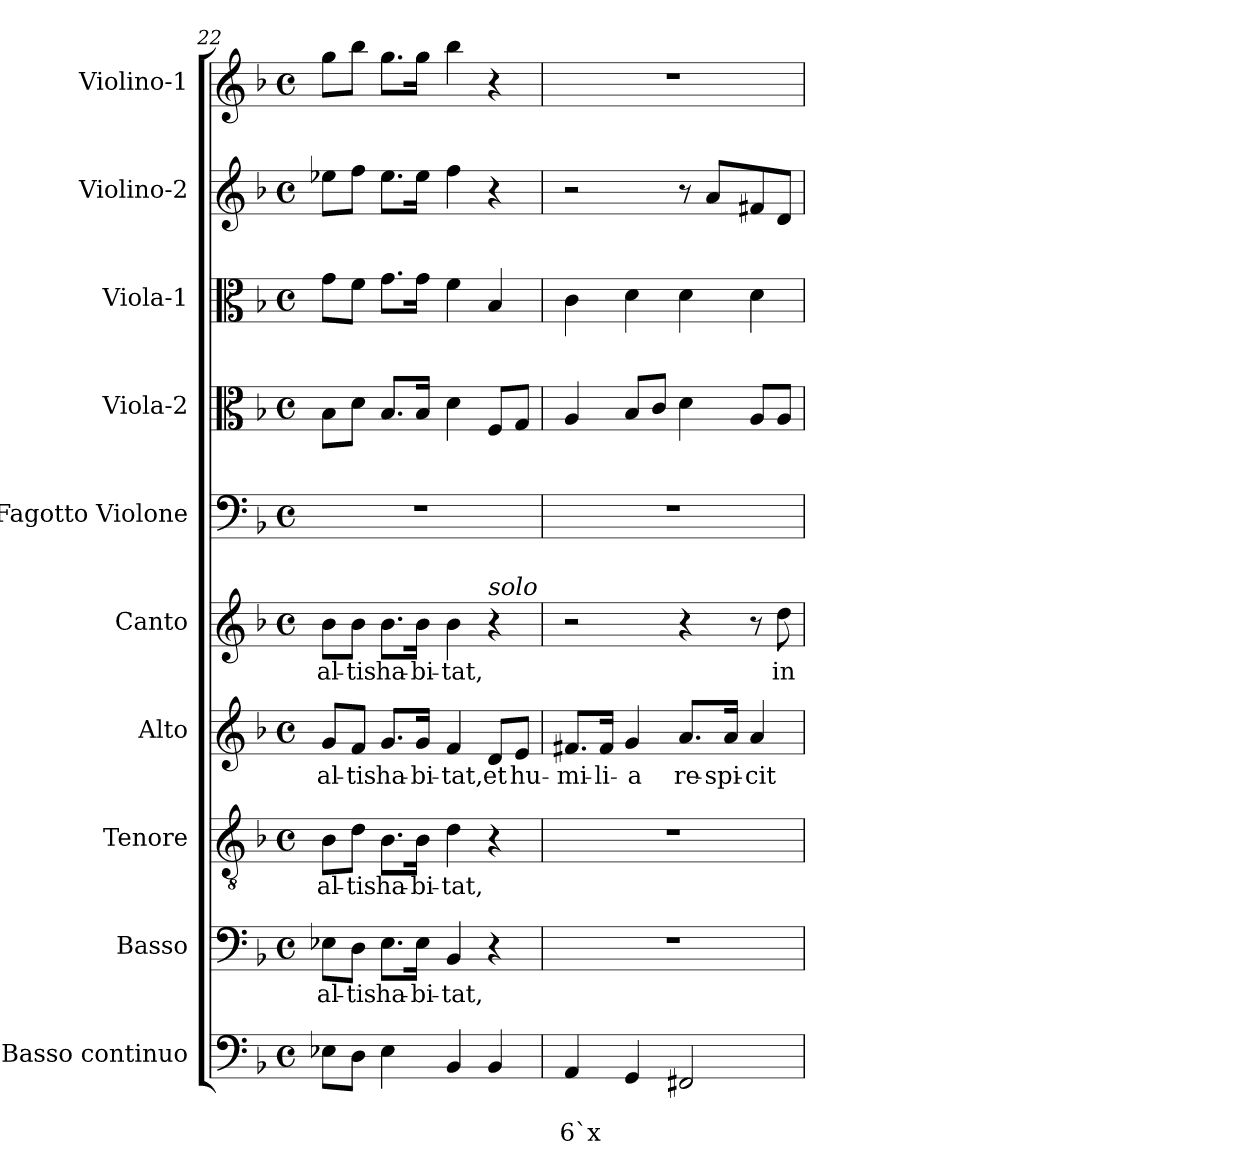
**kern	**text	**text	**kern	**text	**kern	**text	**kern	**text	**kern	**text	**kern	**kern	**kern	**kern	**kern
*part10	*part10	*part10	*part9	*part9	*part8	*part8	*part7	*part7	*part6	*part6	*part5	*part4	*part3	*part2	*part1
*staff10	*staff10	*staff10	*staff9	*staff9	*staff8	*staff8	*staff7	*staff7	*staff6	*staff6	*staff5	*staff4	*staff3	*staff2	*staff1
*I"Basso continuo	*	*	*I"Basso	*	*I"Tenore	*	*I"Alto	*	*I"Canto	*	*I"Fagotto Violone	*I"Viola-2	*I"Viola-1	*I"Violino-2	*I"Violino-1
*I'BC	*	*	*I'B	*	*I'T	*	*I'A	*	*I'C	*	*I'Fg	*I'Va2	*I'Va1	*I'Vi2	*I'Vi1
*clefF4	*	*	*clefF4	*	*clefGv2	*	*clefG2	*	*clefG2	*	*clefF4	*clefC3	*clefC3	*clefG2	*clefG2
*k[b-]	*	*	*k[b-]	*	*k[b-]	*	*k[b-]	*	*k[b-]	*	*k[b-]	*k[b-]	*k[b-]	*k[b-]	*k[b-]
*F:	*	*	*F:	*	*F:	*	*F:	*	*F:	*	*F:	*F:	*F:	*F:	*F:
*M4/4	*	*	*M4/4	*	*M4/4	*	*M4/4	*	*M4/4	*	*M4/4	*M4/4	*M4/4	*M4/4	*M4/4
*met(c)	*	*	*met(c)	*	*met(c)	*	*met(c)	*	*met(c)	*	*met(c)	*met(c)	*met(c)	*met(c)	*met(c)
=22	=22	=22	=22	=22	=22	=22	=22	=22	=22	=22	=22	=22	=22	=22	=22
!	!	!	!	!LO:LY:b	!	!	!	!	!	!	!	!	!	!	!
!	!	!	!	!	!	!LO:LY:b	!	!	!	!	!	!	!	!	!
!	!	!	!	!	!	!	!	!LO:LY:b	!	!	!	!	!	!	!
!	!	!	!	!	!	!	!	!	!	!LO:LY:b	!	!	!	!	!
8E-X\L	.	.	8E-X\L	al-	8B-\L	al-	8g/L	al-	8b-\L	al-	1r	8B-\L	8g\L	8ee-X\L	8gg\L
!	!	!	!	!LO:LY:b	!	!	!	!	!	!	!	!	!	!	!
!	!	!	!	!	!	!LO:LY:b	!	!	!	!	!	!	!	!	!
!	!	!	!	!	!	!	!	!LO:LY:b	!	!	!	!	!	!	!
!	!	!	!	!	!	!	!	!	!	!LO:LY:b	!	!	!	!	!
8D\J	.	.	8D\J	-tis	8d\J	-tis	8f/J	-tis	8b-\J	-tis	.	8d\J	8f\J	8ff\J	8bb-\J
!	!	!	!	!LO:LY:b	!	!	!	!	!	!	!	!	!	!	!
!	!	!	!	!	!	!LO:LY:b	!	!	!	!	!	!	!	!	!
!	!	!	!	!	!	!	!	!LO:LY:b	!	!	!	!	!	!	!
!	!	!	!	!	!	!	!	!	!	!LO:LY:b	!	!	!	!	!
4E-\	.	.	8.E-\L	ha-	8.B-\L	ha-	8.g/L	ha-	8.b-\L	ha-	.	8.B-/L	8.g\L	8.ee-\L	8.gg\L
!	!	!	!	!LO:LY:b	!	!	!	!	!	!	!	!	!	!	!
!	!	!	!	!	!	!LO:LY:b	!	!	!	!	!	!	!	!	!
!	!	!	!	!	!	!	!	!LO:LY:b	!	!	!	!	!	!	!
!	!	!	!	!	!	!	!	!	!	!LO:LY:b	!	!	!	!	!
.	.	.	16E-\Jk	-bi-	16B-\Jk	-bi-	16g/Jk	-bi-	16b-\Jk	-bi-	.	16B-/Jk	16g\Jk	16ee-\Jk	16gg\Jk
!	!	!	!	!LO:LY:b	!	!	!	!	!	!	!	!	!	!	!
!	!	!	!	!	!	!LO:LY:b	!	!	!	!	!	!	!	!	!
!	!	!	!	!	!	!	!	!LO:LY:b	!	!	!	!	!	!	!
!	!	!	!	!	!	!	!	!	!	!LO:LY:b	!	!	!	!	!
4BB-/	.	.	4BB-/	-tat,	4d\	-tat,	4f/	-tat,	4b-\	-tat,	.	4d\	4f\	4ff\	4bb-\
!	!	!	!	!	!	!	!	!	!LO:TX:a:i:t=solo	!	!	!	!	!	!
!	!	!	!	!	!	!	!	!LO:LY:b	!	!	!	!	!	!	!
4BB-/	.	.	4r	.	4r	.	8d/L	et	4r	.	.	8F/L	4B-/	4r	4r
!	!	!	!	!	!	!	!	!LO:LY:b	!	!	!	!	!	!	!
.	.	.	.	.	.	.	8e/J	hu-	.	.	.	8G/J	.	.	.
=23	=23	=23	=23	=23	=23	=23	=23	=23	=23	=23	=23	=23	=23	=23	=23
!	!	!LO:LY:b	!	!	!	!	!	!	!	!	!	!	!	!	!
!	!	!	!	!	!	!	!	!LO:LY:b	!	!	!	!	!	!	!
4AA/	.	6`x	1r	.	1r	.	8.f#X/L	-mi-	2r	.	1r	4A/	4c\	2r	1r
!	!	!	!	!	!	!	!	!LO:LY:b	!	!	!	!	!	!	!
.	.	.	.	.	.	.	16f#/Jk	-li-	.	.	.	.	.	.	.
!	!	!	!	!	!	!	!	!LO:LY:b	!	!	!	!	!	!	!
4GG/	.	.	.	.	.	.	4g/	-a	.	.	.	8B-/L	4d\	.	.
.	.	.	.	.	.	.	.	.	.	.	.	8c/J	.	.	.
!	!	!	!	!	!	!	!	!LO:LY:b	!	!	!	!	!	!	!
2FF#X/	.	.	.	.	.	.	8.a/L	re-	4r	.	.	4d\	4d\	8r	.
.	.	.	.	.	.	.	.	.	.	.	.	.	.	8a/L	.
!	!	!	!	!	!	!	!	!LO:LY:b	!	!	!	!	!	!	!
.	.	.	.	.	.	.	16a/Jk	-spi-	.	.	.	.	.	.	.
!	!	!	!	!	!	!	!	!LO:LY:b	!	!	!	!	!	!	!
.	.	.	.	.	.	.	4a/	-cit	8r	.	.	8A/L	4d\	8f#X/	.
!	!	!	!	!	!	!	!	!	!	!LO:LY:b	!	!	!	!	!
.	.	.	.	.	.	.	.	.	8dd\	in	.	8A/J	.	8d/J	.
=	=	=	=	=	=	=	=	=	=	=	=	=	=	=	=
*-	*-	*-	*-	*-	*-	*-	*-	*-	*-	*-	*-	*-	*-	*-	*-
